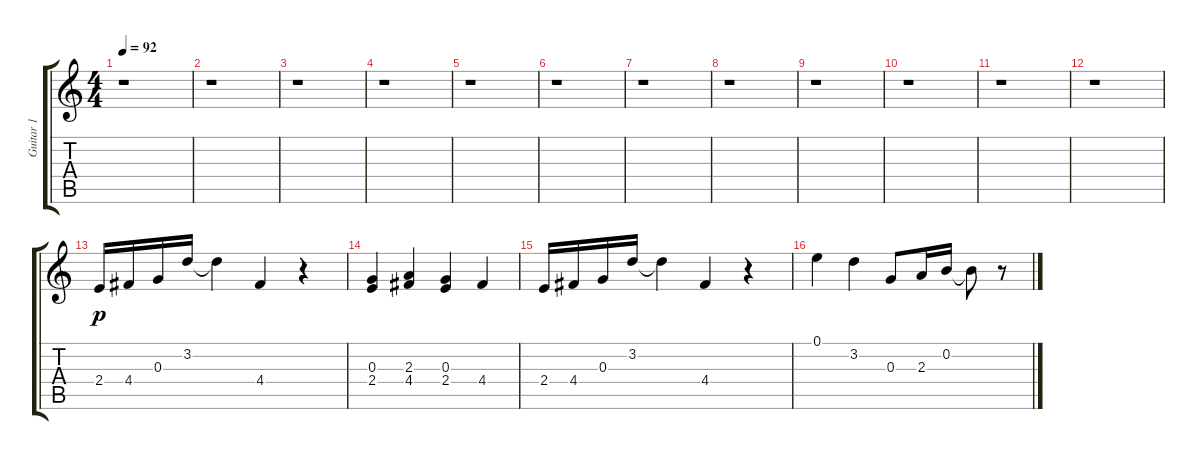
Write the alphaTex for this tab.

\track ("Guitar 1" "Guitar 1") {instrument acousticguitarsteel}
\staff {score tabs}
\tuning (E4 B3 G3 D3 A2 E2) {hide}
\ts (4 4)
\tempo 92
\clef g2
\ks c
r.1{dy mp} |
r.1 |
r.1 |
r.1 |
r.1 |
r.1 |
r.1 |
r.1 |
r.1 |
r.1 |
r.1 |
r.1 |
2.4.16{dy p} 4.4.16 0.3.16 3.2.16 3.2{t}.4 4.4.4 r.4 |
(0.3 2.4).4 (2.3 4.4).4 (0.3 2.4).4 4.4.4 |
2.4.16 4.4.16 0.3.16 3.2.16 3.2{t}.4 4.4.4 r.4 |
0.1.4 3.2.4 0.3.8 2.3.16 0.2.16 0.2{t}.8 r.8
